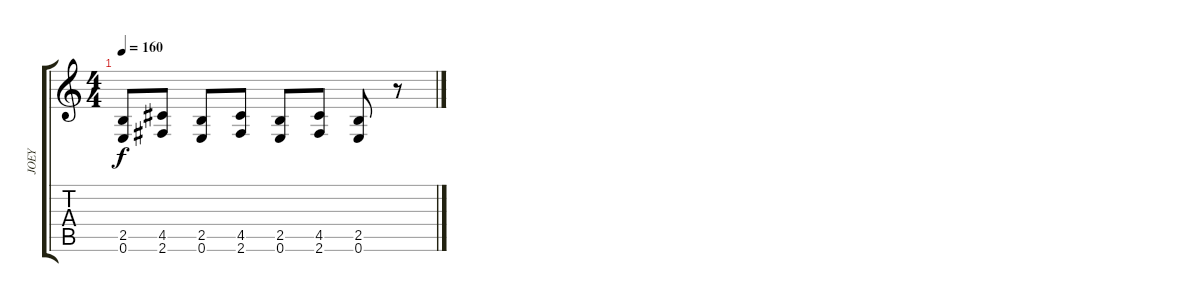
\track ("JOEY" "JOEY") {instrument distortionguitar}
\staff {score tabs}
\tuning (E4 B3 G3 D3 A2 E2) {hide}
\ts (4 4)
\tempo 160
\clef g2
\ks c
(2.5 0.6).8{dy f} (4.5 2.6).8 (2.5 0.6).8 (4.5 2.6).8 (2.5 0.6).8 (4.5 2.6).8 (2.5 0.6).8 r.8
